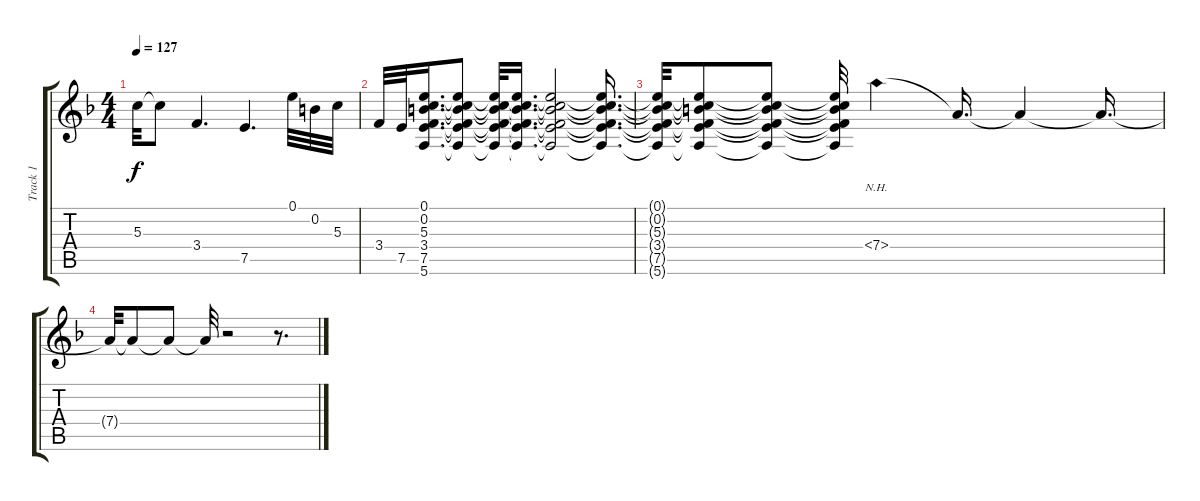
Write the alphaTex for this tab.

\track ("Track 1" "Track 1") {instrument acousticguitarsteel}
\staff {score tabs}
\tuning (E4 B3 G3 D3 A2 E2) {hide}
\ts (4 4)
\tempo 127
\clef g2
\ks dminor
5.3{t}.32{dy f} 5.3{t}.8 3.4.4{d} 7.5.4{d} 0.1.32 0.2.32 5.3.32 |
3.4.32 7.5.32 (0.1 0.2 5.3 3.4 7.5 5.6).16{d} (0.1{t} 0.2{t} 5.3{t} 3.4{t} 7.5{t} 5.6{t}).8 (0.1{t} 0.2{t} 5.3{t} 3.4{t} 7.5{t} 5.6{t}).32 (0.1{t} 0.2{t} 5.3{t} 3.4{t} 7.5{t} 5.6{t}).16{d} (0.1{t} 0.2{t} 5.3{t} 3.4{t} 7.5{t} 5.6{t}).2 (0.1{t} 0.2{t} 5.3{t} 3.4{t} 7.5{t} 5.6{t}).16{d} |
(0.1{t} 0.2{t} 5.3{t} 3.4{t} 7.5{t} 5.6{t}).32 (0.1{t} 0.2{t} 5.3{t} 3.4{t} 7.5{t} 5.6{t}).8 (0.1{t} 0.2{t} 5.3{t} 3.4{t} 7.5{t} 5.6{t}).8 (0.1{t} 0.2{t} 5.3{t} 3.4{t} 7.5{t} 5.6{t}).32 7.4{nh}.4 7.4{t}.16{d} 7.4{t}.4 7.4{t}.16{d} |
7.4{t}.32 7.4{t}.8 7.4{t}.8 7.4{t}.32 r.2 r.8{d}
